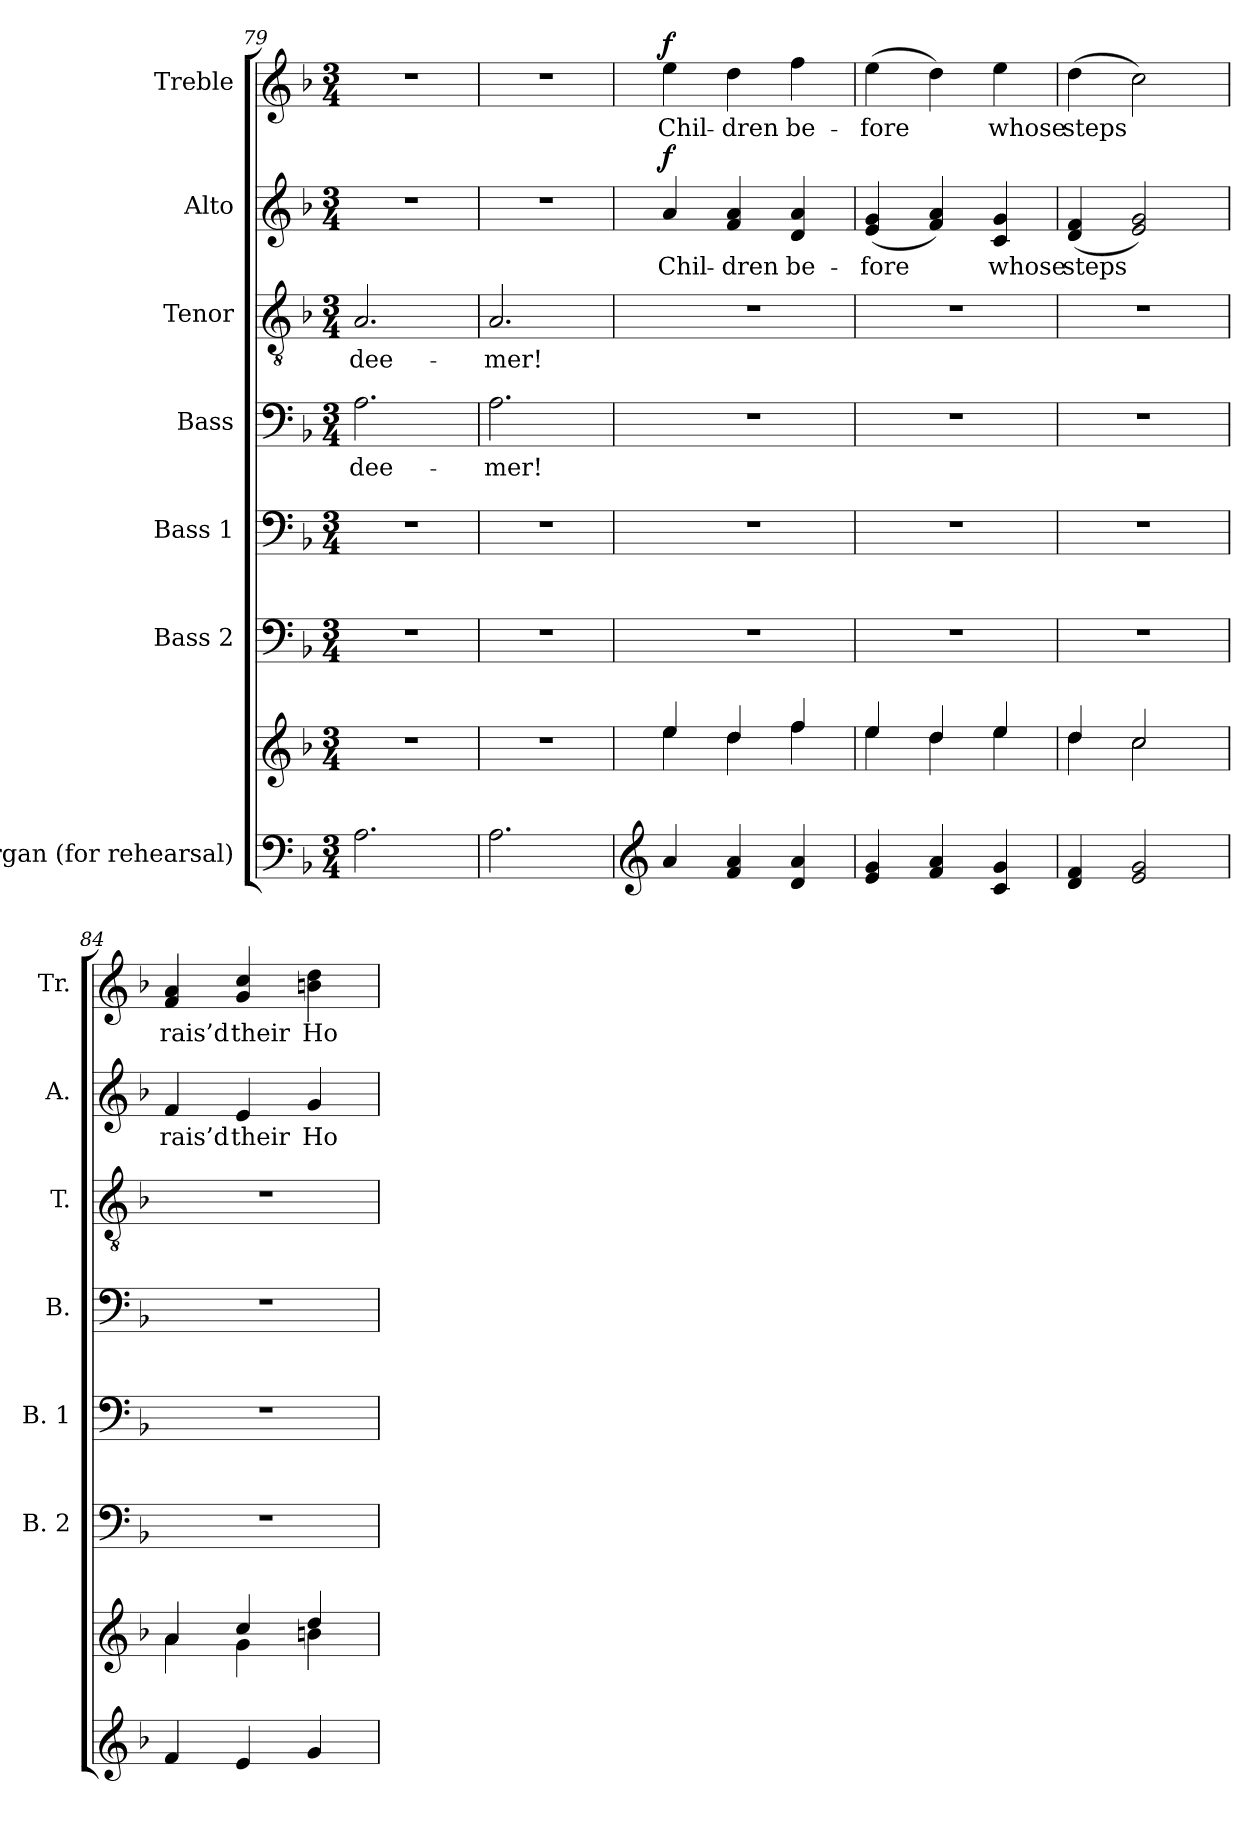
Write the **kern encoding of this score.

**kern	**kern	**kern	**kern	**kern	**text	**kern	**text	**kern	**text	**dynam	**kern	**text	**dynam
*part7	*part7	*part6	*part5	*part4	*part4	*part3	*part3	*part2	*part2	*part2	*part1	*part1	*part1
*staff8	*staff7	*staff6	*staff5	*staff4	*staff4	*staff3	*staff3	*staff2	*staff2	*staff2	*staff1	*staff1	*staff1
*I"Organ (for rehearsal)	*	*I"Bass 2	*I"Bass 1	*I"Bass	*	*I"Tenor	*	*I"Alto	*	*	*I"Treble	*	*
*	*	*I'B. 2	*I'B. 1	*I'B.	*	*I'T.	*	*I'A.	*	*	*I'Tr.	*	*
*clefF4	*clefG2	*clefF4	*clefF4	*clefF4	*	*clefGv2	*	*clefG2	*	*	*clefG2	*	*
*	*	*	*	*	*	*ITrd7c12	*	*	*	*	*	*	*
*k[b-]	*k[b-]	*k[b-]	*k[b-]	*k[b-]	*	*k[b-]	*	*k[b-]	*	*	*k[b-]	*	*
*F:	*F:	*F:	*F:	*F:	*	*F:	*	*F:	*	*	*F:	*	*
*M3/4	*M3/4	*M3/4	*M3/4	*M3/4	*	*M3/4	*	*M3/4	*	*	*M3/4	*	*
=79	=79	=79	=79	=79	=79	=79	=79	=79	=79	=79	=79	=79	=79
!	!LO:N:vis=1	!LO:N:vis=1	!LO:N:vis=1	!	!	!	!	!	!	!	!	!	!
!	!	!	!	!	!LO:LY:b:color=#000000	!	!	!	!	!	!	!	!
!	!	!	!	!	!	!	!LO:LY:b:color=#000000	!LO:N:vis=1	!	!	!LO:N:vis=1	!	!
2.Ai\	2.r	2.r	2.r	2.Ai\	-dee-	2.AAi/	-dee-	2.r	.	.	2.r	.	.
=80	=80	=80	=80	=80	=80	=80	=80	=80	=80	=80	=80	=80	=80
!	!LO:N:vis=1	!LO:N:vis=1	!LO:N:vis=1	!	!	!	!	!	!	!	!	!	!
!	!	!	!	!	!LO:LY:b:color=#000000	!	!	!	!	!	!	!	!
!	!	!	!	!	!	!	!LO:LY:b:color=#000000	!LO:N:vis=1	!	!	!LO:N:vis=1	!	!
2.Ai\	2.r	2.r	2.r	2.Ai\	-mer!	2.AAi/	-mer!	2.r	.	.	2.r	.	.
!!LO:LB:g=z
=81	=81	=81	=81	=81	=81	=81	=81	=81	=81	=81	=81	=81	=81
*clefG2	*	*	*	*	*	*	*	*	*	*	*	*	*
*	*^	*	*	*	*	*	*	*	*	*	*	*	*
!	!	!	!LO:N:vis=1	!LO:N:vis=1	!LO:N:vis=1	!	!LO:N:vis=1	!	!	!	!	!	!	!
!	!	!	!	!	!	!	!	!	!	!LO:LY:b:color=#000000	!	!	!	!
!	!	!	!	!	!	!	!	!	!	!	!	!	!LO:LY:b:color=#000000	!
4ai/	4eei/	4eei\	2.r	2.r	2.r	.	2.r	.	4ai/	Chil-	f	4eei\	Chil-	f
!	!	!	!	!	!	!	!	!	!	!LO:LY:b:color=#000000	!	!	!	!
!	!	!	!	!	!	!	!	!	!	!	!	!	!LO:LY:b:color=#000000	!
4fi/ 4ai	4ddi/	4ddi\	.	.	.	.	.	.	4fi/ 4ai	-dren	.	4ddi\	-dren	.
!	!	!	!	!	!	!	!	!	!	!LO:LY:b:color=#000000	!	!	!	!
!	!	!	!	!	!	!	!	!	!	!	!	!	!LO:LY:b:color=#000000	!
4di/ 4ai	4ffi/	4ffi\	.	.	.	.	.	.	4di/ 4ai	be-	.	4ffi\	be-	.
=82	=82	=82	=82	=82	=82	=82	=82	=82	=82	=82	=82	=82	=82	=82
!	!	!	!LO:N:vis=1	!LO:N:vis=1	!LO:N:vis=1	!	!LO:N:vis=1	!	!	!	!	!	!	!
!	!	!	!	!	!	!	!	!	!	!LO:LY:b:color=#000000	!	!	!	!
!	!	!	!	!	!	!	!	!	!	!	!	!	!LO:LY:b:color=#000000	!
4ei/ 4gi	4eei/	4eei\	2.r	2.r	2.r	.	2.r	.	(4ei/ 4gi	-fore	.	(4eei\	-fore	.
4fi/ 4ai	4ddi/	4ddi\	.	.	.	.	.	.	4fi/ 4ai)	.	.	4ddi\)	.	.
!	!	!	!	!	!	!	!	!	!	!LO:LY:b:color=#000000	!	!	!	!
!	!	!	!	!	!	!	!	!	!	!	!	!	!LO:LY:b:color=#000000	!
4ci/ 4gi	4eei/	4eei\	.	.	.	.	.	.	4ci/ 4gi	whose	.	4eei\	whose	.
=83	=83	=83	=83	=83	=83	=83	=83	=83	=83	=83	=83	=83	=83	=83
!	!	!	!LO:N:vis=1	!LO:N:vis=1	!LO:N:vis=1	!	!LO:N:vis=1	!	!	!	!	!	!	!
!	!	!	!	!	!	!	!	!	!	!LO:LY:b:color=#000000	!	!	!	!
!	!	!	!	!	!	!	!	!	!	!	!	!	!LO:LY:b:color=#000000	!
4di/ 4fi	4ddi/	4ddi\	2.r	2.r	2.r	.	2.r	.	(4di/ 4fi	steps	.	(4ddi\	steps	.
2ei/ 2gi	2cci/	2cci\	.	.	.	.	.	.	2ei/ 2gi)	.	.	2cci\)	.	.
=84	=84	=84	=84	=84	=84	=84	=84	=84	=84	=84	=84	=84	=84	=84
!	!	!	!LO:N:vis=1	!LO:N:vis=1	!LO:N:vis=1	!	!LO:N:vis=1	!	!	!	!	!	!	!
!	!	!	!	!	!	!	!	!	!	!LO:LY:b:color=#000000	!	!	!	!
!	!	!	!	!	!	!	!	!	!	!	!	!	!LO:LY:b:color=#000000	!
4fi/	4ai/	4ai\	2.r	2.r	2.r	.	2.r	.	4fi/	rais’d	.	4fi/ 4ai	rais’d	.
!	!	!	!	!	!	!	!	!	!	!LO:LY:b:color=#000000	!	!	!	!
!	!	!	!	!	!	!	!	!	!	!	!	!	!LO:LY:b:color=#000000	!
4ei/	4cci/	4gi\	.	.	.	.	.	.	4ei/	their	.	4gi/ 4cci	their	.
!	!	!	!	!	!	!	!	!	!	!LO:LY:b:color=#000000	!	!	!	!
!	!	!	!	!	!	!	!	!	!	!	!	!	!LO:LY:b:color=#000000	!
4gi/	4ddi/	4bni\	.	.	.	.	.	.	4gi/	Ho-	.	4bni\ 4ddi	Ho-	.
*	*v	*v	*	*	*	*	*	*	*	*	*	*	*	*
=	=	=	=	=	=	=	=	=	=	=	=	=	=
*-	*-	*-	*-	*-	*-	*-	*-	*-	*-	*-	*-	*-	*-
